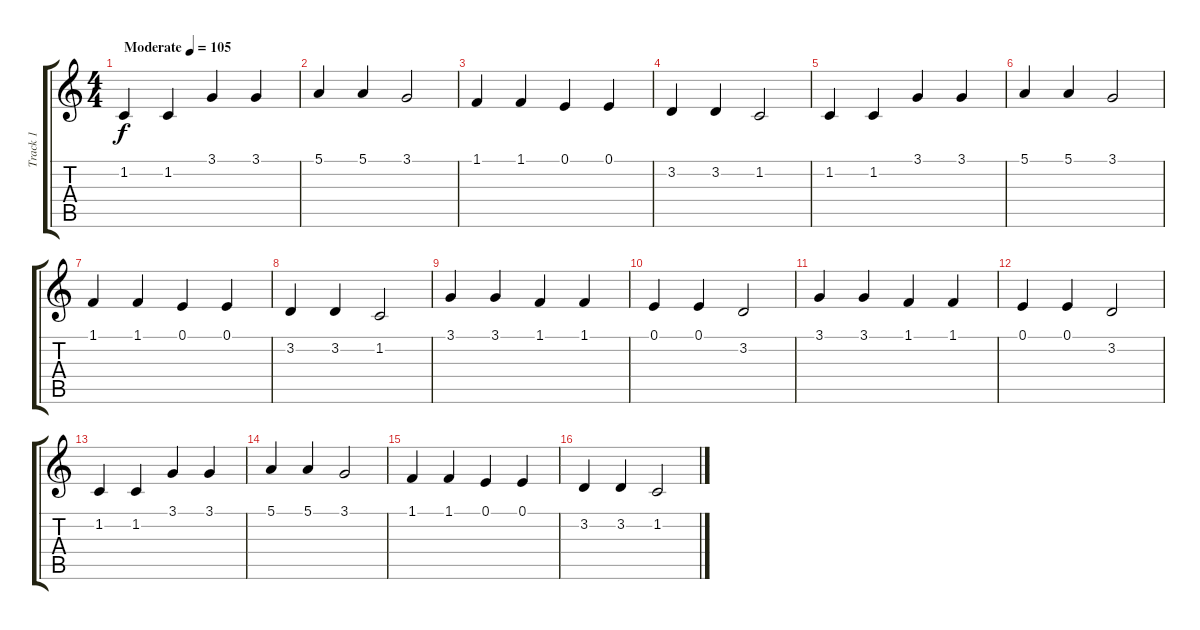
\track ("Track 1" "Track 1") {instrument acousticgrandpiano}
\staff {score tabs}
\tuning (E4 B3 G3 D3 A2 E2) {hide}
\ts (4 4)
\tempo (105 "Moderate")
\clef g2
\ks c
1.2.4{dy f instrument acousticgrandpiano} 1.2.4 3.1.4 3.1.4 |
5.1.4 5.1.4 3.1.2 |
1.1.4 1.1.4 0.1.4 0.1.4 |
3.2.4 3.2.4 1.2.2 |
1.2.4 1.2.4 3.1.4 3.1.4 |
5.1.4 5.1.4 3.1.2 |
1.1.4 1.1.4 0.1.4 0.1.4 |
3.2.4 3.2.4 1.2.2 |
3.1.4 3.1.4 1.1.4 1.1.4 |
0.1.4 0.1.4 3.2.2 |
3.1.4 3.1.4 1.1.4 1.1.4 |
0.1.4 0.1.4 3.2.2 |
1.2.4 1.2.4 3.1.4 3.1.4 |
5.1.4 5.1.4 3.1.2 |
1.1.4 1.1.4 0.1.4 0.1.4 |
3.2.4 3.2.4 1.2.2
